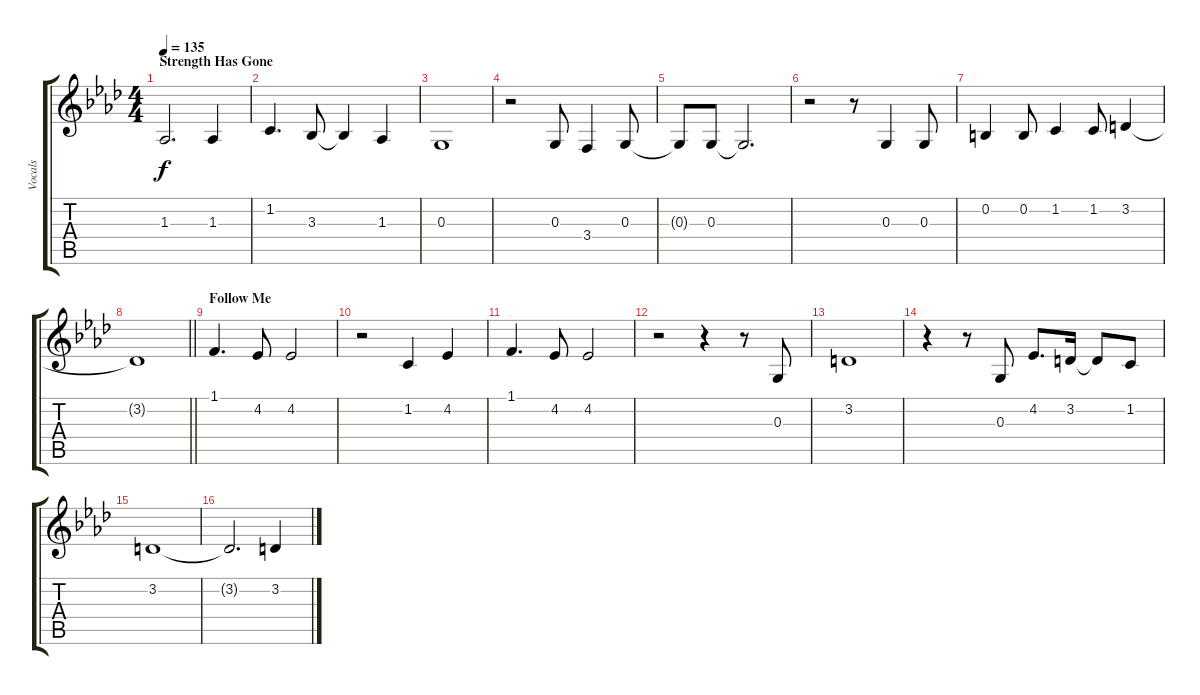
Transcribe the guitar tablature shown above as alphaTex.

\track ("Vocals" "Vocals") {instrument altosax}
\staff {score tabs}
\tuning (E4 B3 G3 D3 A2 E2) {hide}
\ts (4 4)
\section ("" "Strength Has Gone")
\tempo 135
\clef g2
\ks ab
1.3.2{d dy f} 1.3.4 |
1.2.4{d} 3.3.8 3.3{t}.4 1.3.4 |
0.3.1 |
r.2 0.3.8 3.4.4 0.3.8 |
0.3{t}.8 0.3.8 0.3{t}.2{d} |
r.2 r.8 0.3.4 0.3.8 |
0.2.4 0.2.8 1.2.4 1.2.8 3.2.4 |
\barLineRight lightlight
3.2{t}.1 |
\section ("" "Follow Me")
1.1.4{d} 4.2.8 4.2.2 |
r.2 1.2.4 4.2.4 |
1.1.4{d} 4.2.8 4.2.2 |
r.2 r.4 r.8 0.3.8 |
3.2.1 |
r.4 r.8 0.3.8 4.2.8{d} 3.2.16 3.2{t}.8 1.2.8 |
3.2.1 |
3.2{t}.2{d} 3.2.4
